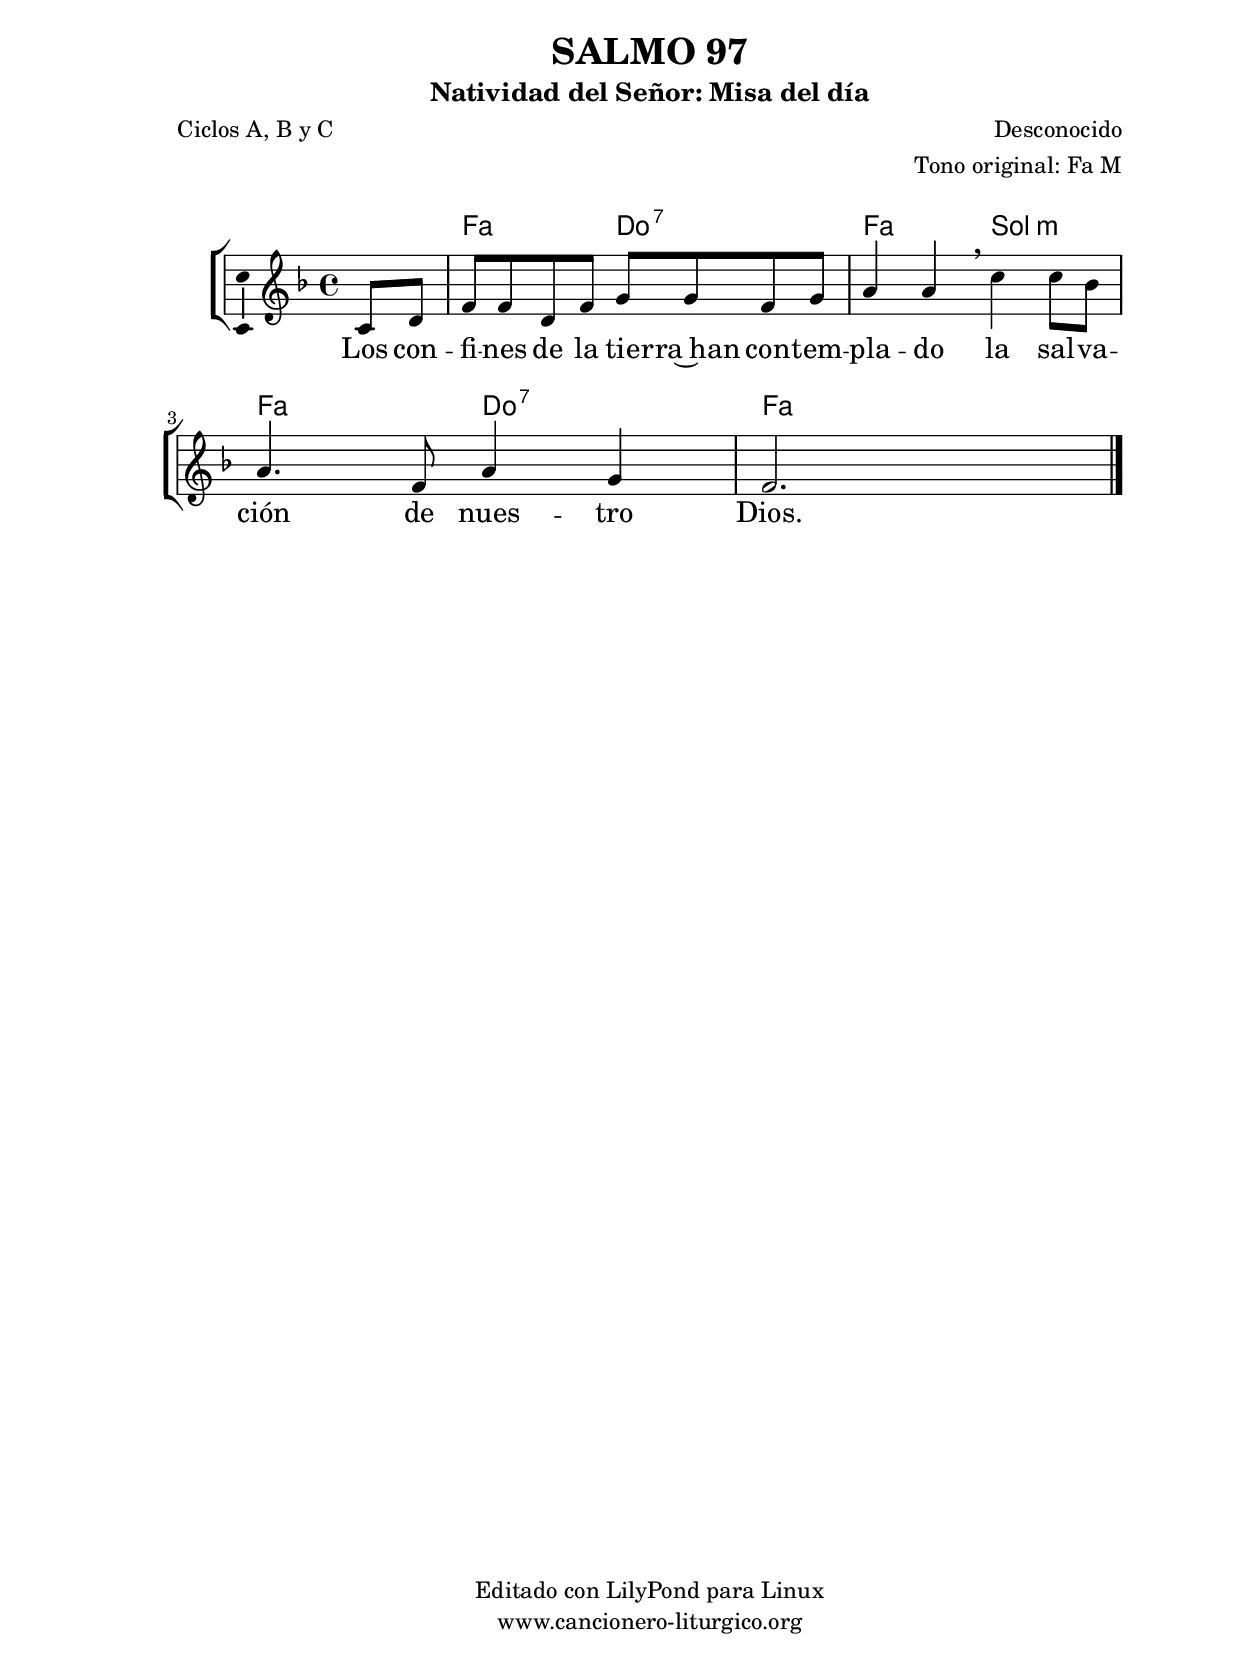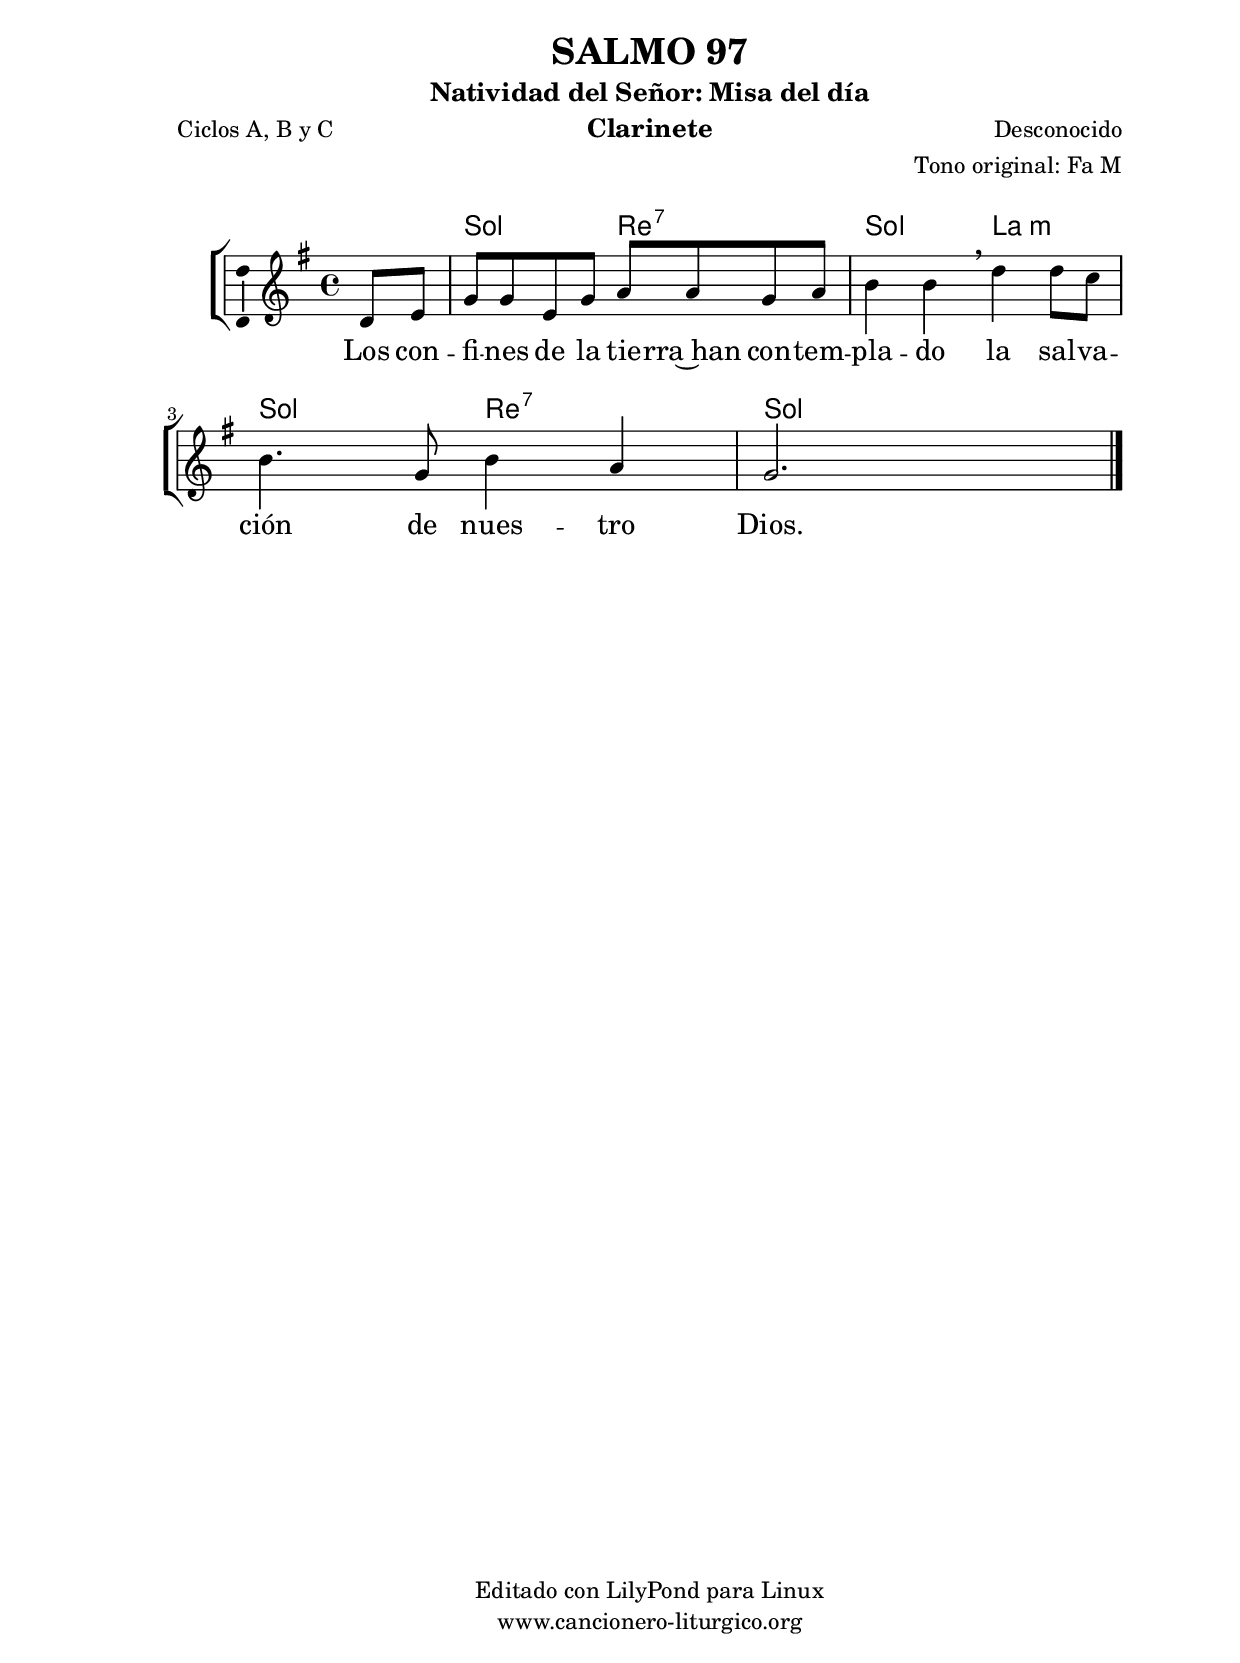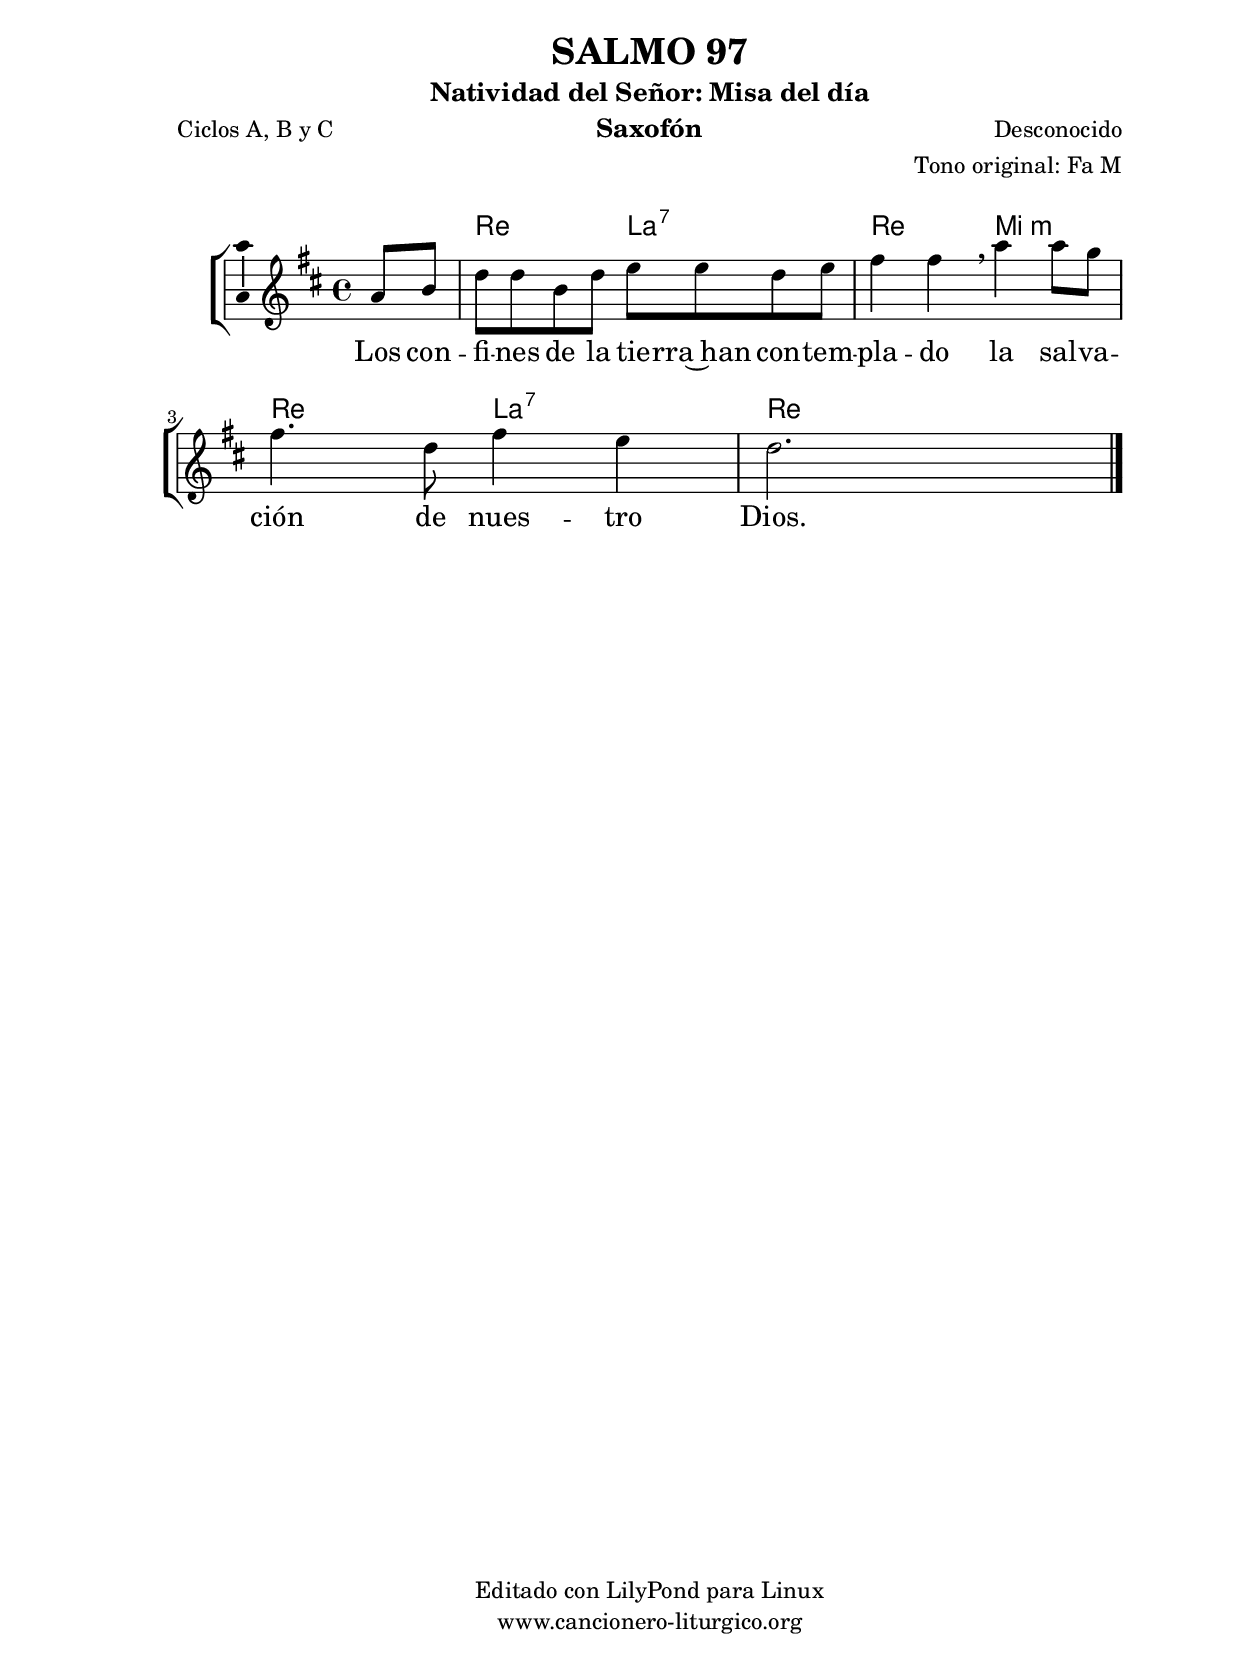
%
%para convertir .midi en .wav:
%timidity filename.midi -Ow -o finename.wav
%
%
%Para convertir de .wav a .mp3:
%lame -h -m j filename.wav
%
%
%para escuchar el midi:
%timidity nombrefichero.midi
%


%versión de lilypond para la que se ha escrito esta partitura:
\version "2.16.0"

	%Tamaño papel
	#(set-default-paper-size "a4")
	%Tamaño partitura
	#(set-global-staff-size 20)
	%No responde al pulsar sobre una nota
	#(ly:set-option 'point-and-click #f)

%parámetros del encabezamiento:
\header {
	title = "SALMO 97"
	subtitle = "Natividad del Señor: Misa del día"
	composer = "Desconocido"
	poet = "Ciclos A, B y C"
	meter = ""
	arranger = "Tono original: Fa M"
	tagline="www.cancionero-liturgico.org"
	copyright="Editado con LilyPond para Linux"
	}

%parámetros asociados al papel:
\paper  {
	oddHeaderMarkup = \markup {\fill-line { \on-the-fly #not-first-page \fromproperty #'header:title \on-the-fly #not-first-page \fromproperty #'header:composer }}
	evenHeaderMarkup = \markup {\fill-line { \fromproperty #'header:composer \fromproperty #'header:title }}
	#(set-paper-size "a4")
	print-page-number = ##f
	first-page-number = 1
	print-first-page-number = ##f
%	head-separation = 3.0 \cm
	top-margin = 2.0 \cm
	bottom-margin = 0.5\cm
%%%	bottom-margin = -1.0\cm
	left-margin = 3.0 \cm
	line-width = 16.0 \cm 
	indent = 8\mm
	interscoreline = 2.\mm
	between-system-space = 15\mm
%	para que las partituras no llenen la hoja:
	ragged-bottom = ##t
%	idem para la última hoja:
	ragged-last-bottom = ##f
%	para que las partituras llenen el ancho del papel:
	ragged-last = ##f
	after-title-space = 2.5 \cm
%page-count=1
%system-count=8

	%Flexible Vertical Spacing
%	markup-markup-spacing =
%	#'((basic-distance . 15) (minimum-distance . 15) (padding . 3))
	markup-system-spacing =
	#'((basic-distance . 15) (minimum-distance . 15) (padding . 3))
	system-system-spacing =
	#'((basic-distance . 15) (minimum-distance . 15) (padding . 3))
	score-system-spacing =
	#'((basic-distance . 15) (minimum-distance . 15) (padding . 5))
%	top-system-spacing = % header
%	#'((basic-distance . 8) (minimum-distance . 0) (padding . 3))
%	top-markup-spacing =
%	#'((basic-distance . 20) (minimum-distance . 20) (padding . 3))
	last-bottom-spacing = % footer
	#'((basic-distance . 5) (minimum-distance . 5) (padding . 3))
%	score-markup-spacing =
%	#'((basic-distance . 16) (minimum-distance . 13) (padding . 3))

	}


%parámetros que afectan a toda la partitura:
global =  {
	%clave de sol (G):
	\clef G
	%armadura:
%	\transpose f e
	\key f \major
	\tempo 4=100
	\set Score.tempoHideNote = ##t
	}


acordes = {
	\italianChords
	\chordmode {
%	\transpose f e
{

s4
f2 c:7 f g:m f c:7 f f

	}
	}
}

melodia = 
%	\transpose f e
{
	\relative c'{

\time 4/4
\partial4 c8 d
f8 f d f g g f g
a4 a \breathe c4 c8 bes
a4. f8 a4 g
f2. s4
	\bar "|."
	}
	}


texto = \lyricmode {
Los con -- fi -- nes de la tie -- rra~han con -- tem -- pla -- do
la sal -- va -- ción de nues -- tro Dios.
	}


acordesStaff = \context ChordNames = acordesStaff <<
	\set chordChanges = ##t
	\acordes
	>>


vozStaff = \context Voice = vozStaff
\with {\consists "Ambitus_engraver"}
<<
%	\set Staff.instrumentName = ""
%	\set Staff.shortInstrumentName = ""
%	\set Staff.midiInstrument = #"clarinet"
%	\set Staff.midiInstrument = #"cello"
%	\set Staff.midiInstrument = #"flute"
	\set Staff.midiInstrument = #"electric guitar (jazz)"
%	\set Staff.midiInstrument = #"english horn"
%	\set Staff.midiInstrument = #"violin"
%	\set Staff.midiInstrument = #"glockenspiel"
	\set Staff.midiMinimumVolume = #0.7
	\set Staff.midiMaximumVolume = #0.9
	\global
	\melodia
	>>


textoStaff = \context Lyrics = textoStaff <<
	\lyricsto vozStaff \texto
	>>

\book {
	\score {
		\context ChoirStaff {
			\override StaffGroup.SystemStartBracket #'collapse-height = #1
			\override Score.SystemStartBar #'collapse-height = #1
			<<
			\acordesStaff
			\vozStaff
			\textoStaff
			>>
			}
		\layout {
	    		\context {
				\Lyrics
				\override LyricText #'font-size = #2
				}
	   		 \context {
				\Score
				%fontSize = #3
				\override StaffSymbol #'staff-space = #(magstep +3)
				%\override Beam #'thickness = #0.55
				%\override SpacingSpanner #'spacing-increment = #1.0
				%\override Slur #'height-limit = #1.5
				}
			}
		}
	\score {
		\unfoldRepeats
		\context ChoirStaff {
			<<
			\acordesStaff
			\vozStaff
			>>
			}
		\midi {
	  		\context {
	  			\Score
				tempoWholesPerMinute = #(ly:make-moment 70 4)
				}
			}
		}
	}

%Partitura para clarinete
#(define output-suffix "C")
\book {
	\header{
		instrument = "Clarinete"
		}
	\score {
		\context ChoirStaff {
			\override StaffGroup.SystemStartBracket #'collapse-height = #1
			\override Score.SystemStartBar #'collapse-height = #1
\transpose c d
			<<
			\acordesStaff
			\vozStaff
			\textoStaff
			>>
			}
		\layout {
	    		\context {
				\Lyrics
				\override LyricText #'font-size = #2
				}
	   		 \context {
				\Score
				%fontSize = #3
				\override StaffSymbol #'staff-space = #(magstep +3)
				%\override Beam #'thickness = #0.55
				%\override SpacingSpanner #'spacing-increment = #1.0
				%\override Slur #'height-limit = #1.5
				}
			}
		}
	}

%Partitura para saxofón
#(define output-suffix "S")
\book {
	\header{
		instrument = "Saxofón"
		}
	\score {
		\context ChoirStaff {
			\override StaffGroup.SystemStartBracket #'collapse-height = #1
			\override Score.SystemStartBar #'collapse-height = #1
\transpose c a
			<<
			\acordesStaff
			\vozStaff
			\textoStaff
			>>
			}
		\layout {
	    		\context {
				\Lyrics
				\override LyricText #'font-size = #2
				}
	   		 \context {
				\Score
				%fontSize = #3
				\override StaffSymbol #'staff-space = #(magstep +3)
				%\override Beam #'thickness = #0.55
				%\override SpacingSpanner #'spacing-increment = #1.0
				%\override Slur #'height-limit = #1.5
				}
			}
		}
	}

